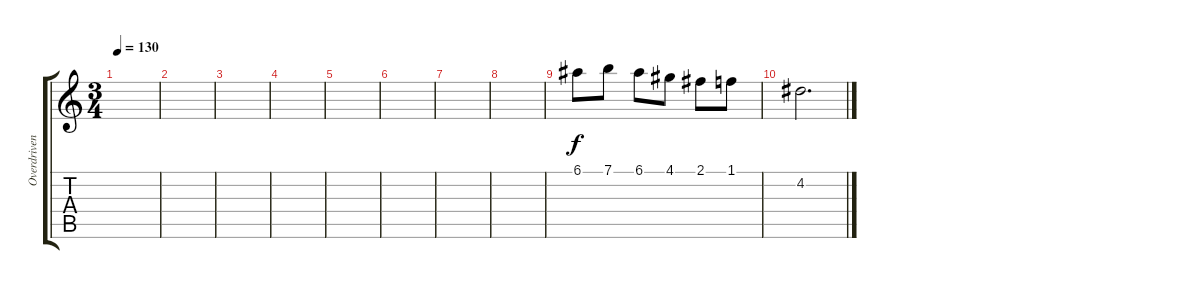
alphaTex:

\track ("Overdriven" "Overdriven") {instrument overdrivenguitar}
\staff {score tabs}
\tuning (E4 B3 G3 D3 A2 E2) {hide}
\ts (3 4)
\section ("" "")
\tempo 130
\clef g2
\ks c
|
|
|
|
|
|
|
|
6.1.8 7.1.8 6.1.8 4.1.8 2.1.8 1.1.8 |
4.2.2{d}
